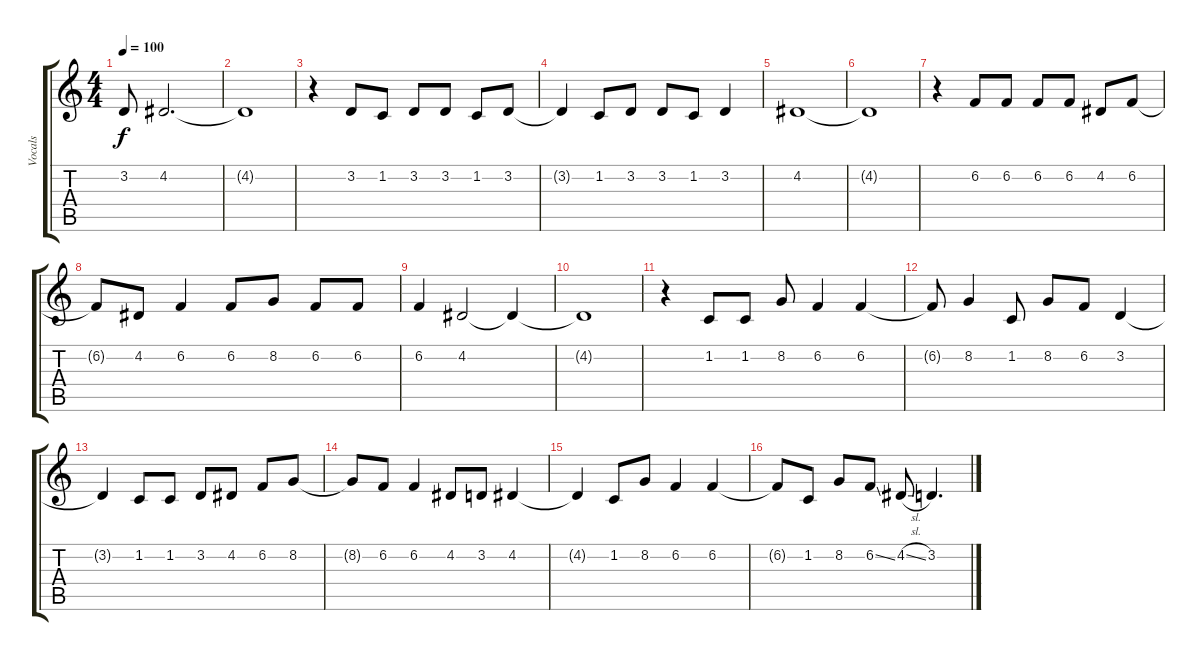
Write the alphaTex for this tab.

\track ("Vocals" "Vocals") {instrument oboe}
\staff {score tabs}
\tuning (E4 B3 G3 D3 A2 E2) {hide}
\ts (4 4)
\tempo 100
\clef g2
\ks c
3.2{t}.8{dy f} 4.2.2{d} |
4.2{t}.1 |
r.4 3.2.8 1.2.8 3.2.8 3.2.8 1.2.8 3.2.8 |
3.2{t}.4 1.2.8 3.2.8 3.2.8 1.2.8 3.2.4 |
4.2.1 |
4.2{t}.1 |
r.4 6.2.8 6.2.8 6.2.8 6.2.8 4.2.8 6.2.8 |
6.2{t}.8 4.2.8 6.2.4 6.2.8 8.2.8 6.2.8 6.2.8 |
6.2.4 4.2.2 4.2{t}.4 |
4.2{t}.1 |
r.4 1.2.8 1.2.8 8.2.8 6.2.4 6.2.4 |
6.2{t}.8 8.2.4 1.2.8 8.2.8 6.2.8 3.2.4 |
3.2{t}.4 1.2.8 1.2.8 3.2.8 4.2.8 6.2.8 8.2.8 |
8.2{t}.8 6.2.8 6.2.4 4.2.8 3.2.8 4.2.4 |
4.2{t}.4 1.2.8 8.2.8 6.2.4 6.2.4 |
6.2{t}.8 1.2.8 8.2.8 6.2{ss}.8 4.2{sl}.8 3.2.4{d}
